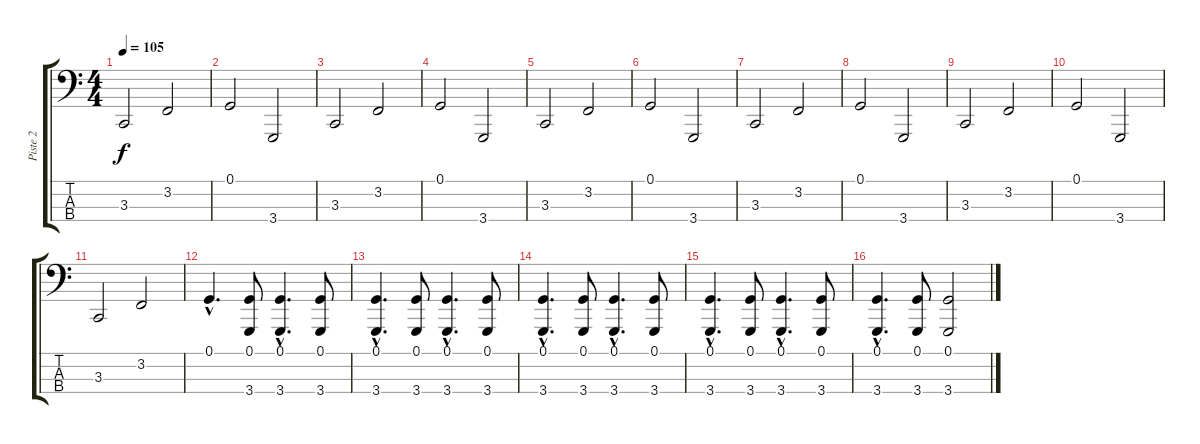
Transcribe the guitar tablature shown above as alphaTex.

\track ("Piste 2" "Piste 2") {instrument electricgrandpiano}
\staff {score tabs}
\tuning (G2 D2 A1 E1) {hide}
\ts (4 4)
\tempo 105
\clef f4
\ks c
3.3.2{dy f instrument electricgrandpiano} 3.2.2 |
0.1.2 3.4.2 |
3.3.2 3.2.2 |
0.1.2 3.4.2 |
3.3.2 3.2.2 |
0.1.2 3.4.2 |
3.3.2 3.2.2 |
0.1.2 3.4.2 |
3.3.2 3.2.2 |
0.1.2 3.4.2 |
3.3.2 3.2.2 |
0.1{hac}.4{d} (0.1 3.4).8 (0.1{hac} 3.4{hac}).4{d} (0.1 3.4).8 |
(0.1{hac} 3.4{hac}).4{d} (0.1 3.4).8 (0.1{hac} 3.4{hac}).4{d} (0.1 3.4).8 |
(0.1{hac} 3.4{hac}).4{d} (0.1 3.4).8 (0.1{hac} 3.4{hac}).4{d} (0.1 3.4).8 |
(0.1{hac} 3.4{hac}).4{d} (0.1 3.4).8 (0.1{hac} 3.4{hac}).4{d} (0.1 3.4).8 |
(0.1{hac} 3.4{hac}).4{d} (0.1 3.4).8 (0.1 3.4).2
